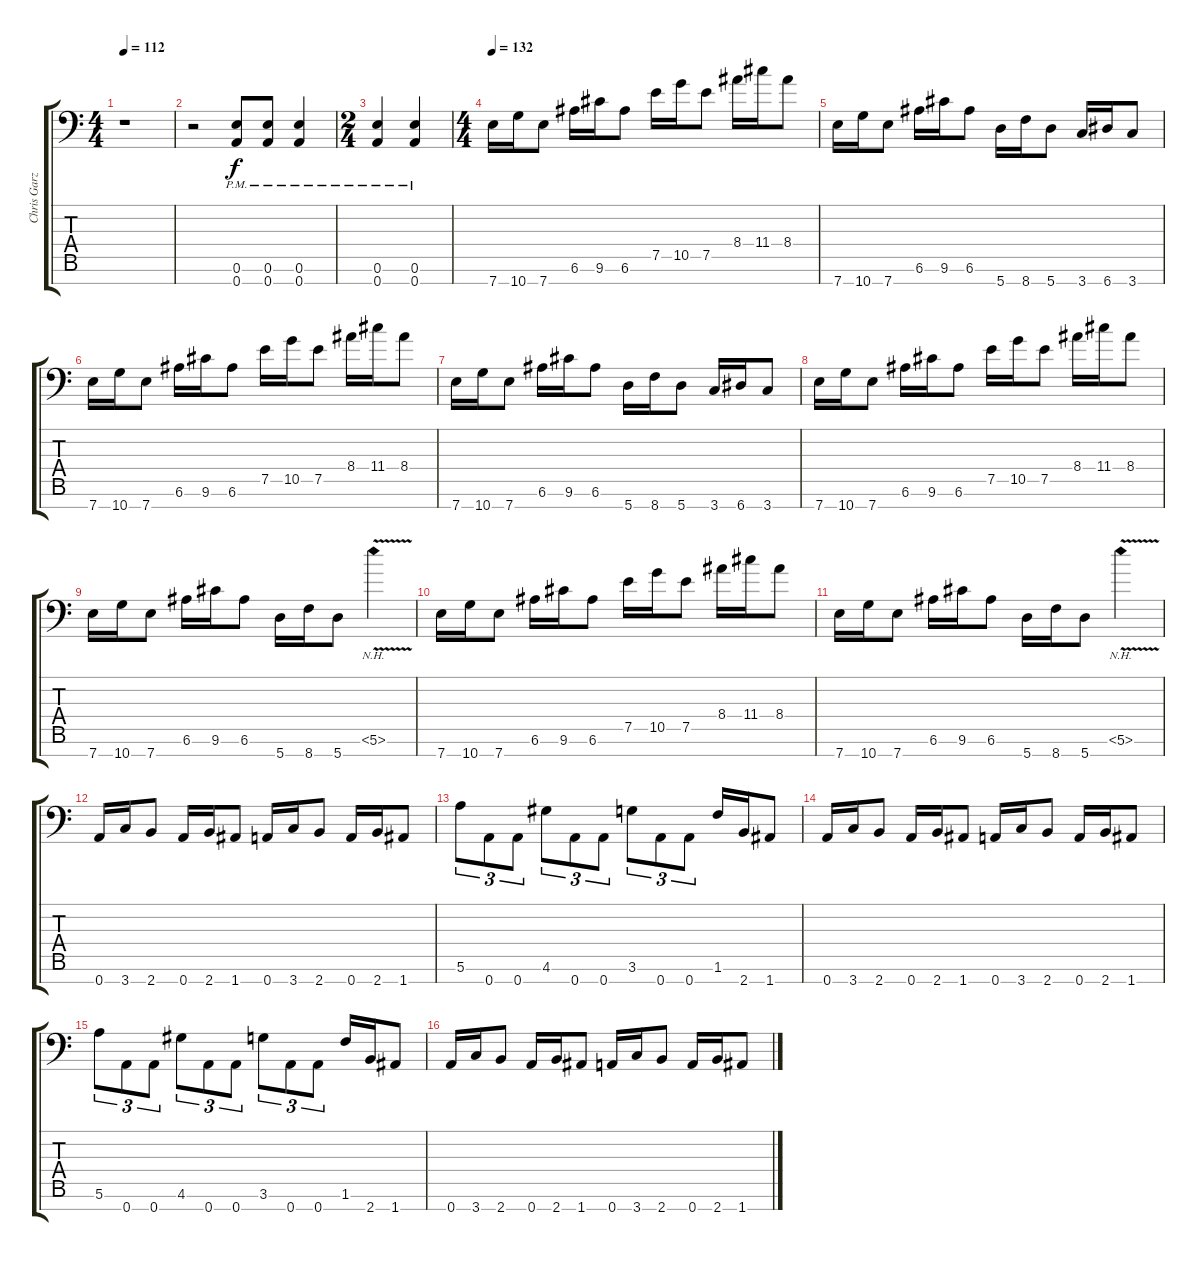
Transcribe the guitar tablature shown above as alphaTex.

\track ("Chris Garza" "Chris Garz") {instrument distortionguitar}
\staff {score tabs}
\tuning (E4 B3 G3 D3 A2 E2 A1) {hide}
\ts (4 4)
\tempo 112
\clef f4
\ks c
r.1{dy f} |
r.2 (0.6{pm} 0.7{pm}).8 (0.6{pm} 0.7{pm}).8 (0.6{pm} 0.7{pm}).4 |
\ts (2 4)
(0.6{pm} 0.7{pm}).4 (0.6{pm} 0.7{pm}).4 |
\ts (4 4)
\tempo 132
7.7.16 10.7.16 7.7.8 6.6.16 9.6.16 6.6.8 7.5.16 10.5.16 7.5.8 8.4.16 11.4.16 8.4.8 |
7.7.16 10.7.16 7.7.8 6.6.16 9.6.16 6.6.8 5.7.16 8.7.16 5.7.8 3.7.16 6.7.16 3.7.8 |
7.7.16 10.7.16 7.7.8 6.6.16 9.6.16 6.6.8 7.5.16 10.5.16 7.5.8 8.4.16 11.4.16 8.4.8 |
7.7.16 10.7.16 7.7.8 6.6.16 9.6.16 6.6.8 5.7.16 8.7.16 5.7.8 3.7.16 6.7.16 3.7.8 |
7.7.16 10.7.16 7.7.8 6.6.16 9.6.16 6.6.8 7.5.16 10.5.16 7.5.8 8.4.16 11.4.16 8.4.8 |
7.7.16 10.7.16 7.7.8 6.6.16 9.6.16 6.6.8 5.7.16 8.7.16 5.7.8 5.6{nh v}.4 |
7.7.16 10.7.16 7.7.8 6.6.16 9.6.16 6.6.8 7.5.16 10.5.16 7.5.8 8.4.16 11.4.16 8.4.8 |
7.7.16 10.7.16 7.7.8 6.6.16 9.6.16 6.6.8 5.7.16 8.7.16 5.7.8 5.6{nh v}.4 |
0.7.16 3.7.16 2.7.8 0.7.16 2.7.16 1.7.8 0.7.16 3.7.16 2.7.8 0.7.16 2.7.16 1.7.8 |
5.6.8{tu (3 2)} 0.7.8{tu (3 2)} 0.7.8{tu (3 2)} 4.6.8{tu (3 2)} 0.7.8{tu (3 2)} 0.7.8{tu (3 2)} 3.6.8{tu (3 2)} 0.7.8{tu (3 2)} 0.7.8{tu (3 2)} 1.6.16 2.7.16 1.7.8 |
0.7.16 3.7.16 2.7.8 0.7.16 2.7.16 1.7.8 0.7.16 3.7.16 2.7.8 0.7.16 2.7.16 1.7.8 |
5.6.8{tu (3 2)} 0.7.8{tu (3 2)} 0.7.8{tu (3 2)} 4.6.8{tu (3 2)} 0.7.8{tu (3 2)} 0.7.8{tu (3 2)} 3.6.8{tu (3 2)} 0.7.8{tu (3 2)} 0.7.8{tu (3 2)} 1.6.16 2.7.16 1.7.8 |
0.7.16 3.7.16 2.7.8 0.7.16 2.7.16 1.7.8 0.7.16 3.7.16 2.7.8 0.7.16 2.7.16 1.7.8
